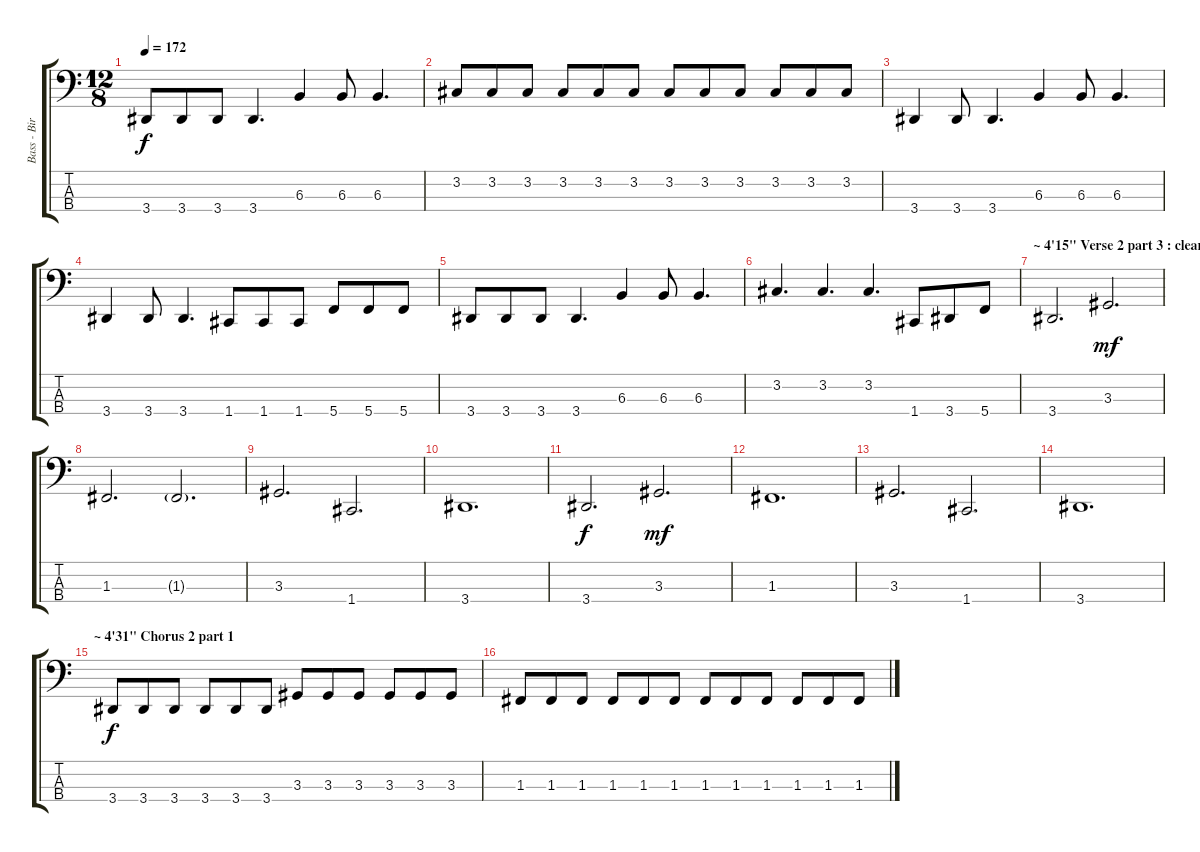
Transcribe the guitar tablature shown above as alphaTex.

\track ("Bass - Birgit Öllbrunner" "Bass - Bir") {instrument electricbassfinger}
\staff {score tabs}
\tuning (Eb2 Bb1 F1 C1) {hide}
\ts (12 8)
\tempo 172
\clef f4
\ks c
3.4.8{dy f} 3.4.8 3.4.8 3.4.4{d} 6.3.4 6.3.8 6.3.4{d} |
3.2.8 3.2.8 3.2.8 3.2.8 3.2.8 3.2.8 3.2.8 3.2.8 3.2.8 3.2.8 3.2.8 3.2.8 |
3.4.4 3.4.8 3.4.4{d} 6.3.4 6.3.8 6.3.4{d} |
3.4.4 3.4.8 3.4.4{d} 1.4.8 1.4.8 1.4.8 5.4.8 5.4.8 5.4.8 |
3.4.8 3.4.8 3.4.8 3.4.4{d} 6.3.4 6.3.8 6.3.4{d} |
3.2.4{d} 3.2.4{d} 3.2.4{d} 1.4.8 3.4.8 5.4.8 |
\section ("" "~ 4'15\" Verse 2 part 3 : clean break")
3.4.2{d} 3.3.2{d dy mf} |
1.3.2{d} 1.3{g}.2{d} |
3.3.2{d} 1.4.2{d} |
3.4.1{d} |
3.4.2{d dy f} 3.3.2{d dy mf} |
1.3.1{d} |
3.3.2{d} 1.4.2{d} |
3.4.1{d} |
\section ("" "~ 4'31\" Chorus 2 part 1")
3.4.8{dy f} 3.4.8 3.4.8 3.4.8 3.4.8 3.4.8 3.3.8 3.3.8 3.3.8 3.3.8 3.3.8 3.3.8 |
1.3.8 1.3.8 1.3.8 1.3.8 1.3.8 1.3.8 1.3.8 1.3.8 1.3.8 1.3.8 1.3.8 1.3.8
